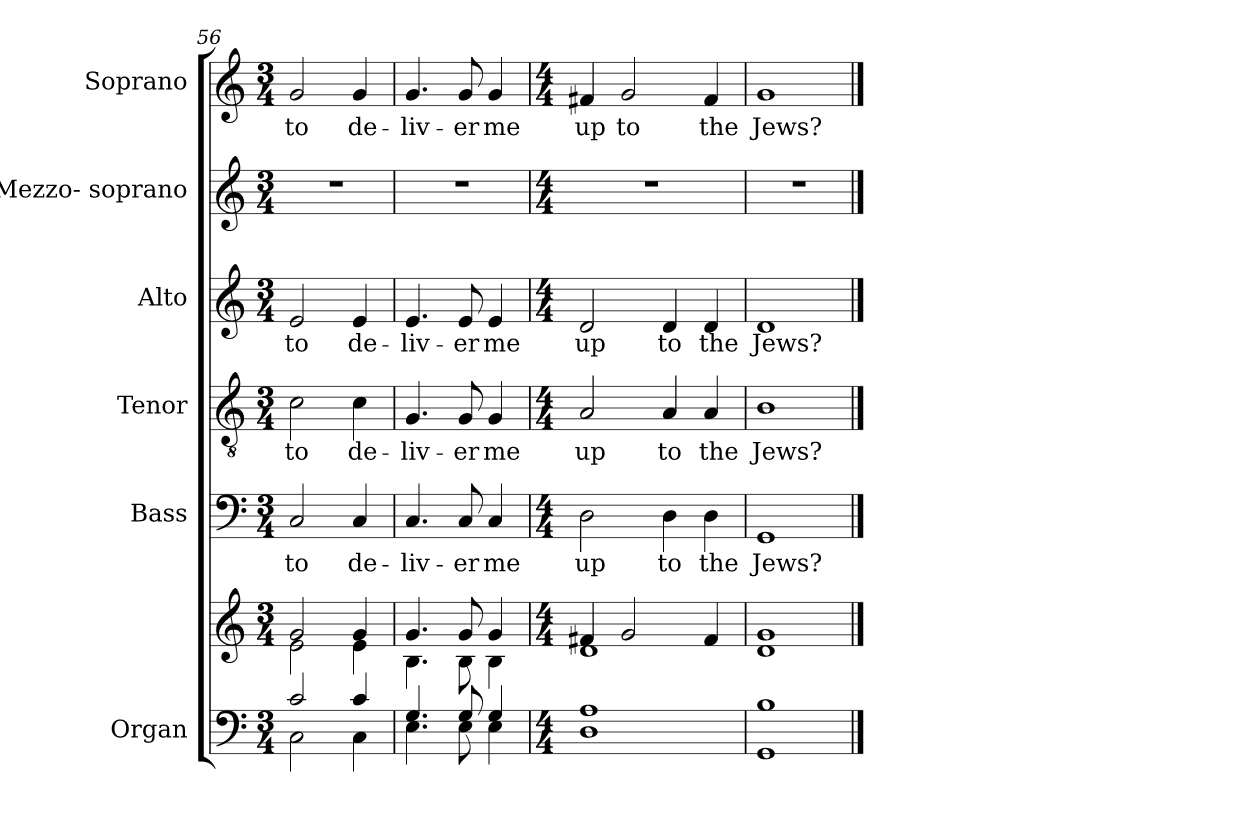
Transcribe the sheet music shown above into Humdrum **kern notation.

**kern	**kern	**kern	**text	**kern	**text	**kern	**text	**kern	**kern	**text
*part6	*part6	*part5	*part5	*part4	*part4	*part3	*part3	*part2	*part1	*part1
*staff7	*staff6	*staff5	*staff5	*staff4	*staff4	*staff3	*staff3	*staff2	*staff1	*staff1
*I"Organ	*	*I"Bass	*	*I"Tenor	*	*I"Alto	*	*I"Mezzo- soprano	*I"Soprano	*
*I'Org.	*	*I'B	*	*I'T.	*	*I'A	*	*I'M-S.	*I'S	*
!!LO:LB:g=z
*clefF4	*clefG2	*clefF4	*	*clefGv2	*	*clefG2	*	*clefG2	*clefG2	*
*	*	*	*	*ITrd7c12	*	*	*	*	*	*
*k[]	*k[]	*k[]	*	*k[]	*	*k[]	*	*k[]	*k[]	*
*C:	*C:	*C:	*	*C:	*	*C:	*	*C:	*C:	*
*M3/4	*M3/4	*M3/4	*	*M3/4	*	*M3/4	*	*M3/4	*M3/4	*
=56	=56	=56	=56	=56	=56	=56	=56	=56	=56	=56
*^	*^	*	*	*	*	*	*	*	*	*
!	!	!	!	!	!LO:LY:b:color=#000000	!	!	!	!	!	!	!
!	!	!	!	!	!	!	!LO:LY:b:color=#000000	!	!	!	!	!
!	!	!	!	!	!	!	!	!	!LO:LY:b:color=#000000	!LO:N:vis=1	!	!
!	!	!	!	!	!	!	!	!	!	!	!	!LO:LY:b:color=#000000
2ci/	2Ci\	2gi/	2ei\	2Ci/	to	2Ci\	to	2ei/	to	2.r	2gi/	to
!	!	!	!	!	!LO:LY:b:color=#000000	!	!	!	!	!	!	!
!	!	!	!	!	!	!	!LO:LY:b:color=#000000	!	!	!	!	!
!	!	!	!	!	!	!	!	!	!LO:LY:b:color=#000000	!	!	!
!	!	!	!	!	!	!	!	!	!	!	!	!LO:LY:b:color=#000000
4ci/	4Ci\	4gi/	4ei\	4Ci/	de-	4Ci\	de-	4ei/	de-	.	4gi/	de-
=57	=57	=57	=57	=57	=57	=57	=57	=57	=57	=57	=57	=57
!	!	!	!	!	!LO:LY:b:color=#000000	!	!	!	!	!	!	!
!	!	!	!	!	!	!	!LO:LY:b:color=#000000	!	!	!	!	!
!	!	!	!	!	!	!	!	!	!LO:LY:b:color=#000000	!LO:N:vis=1	!	!
!	!	!	!	!	!	!	!	!	!	!	!	!LO:LY:b:color=#000000
4.Gi/	4.Ei\	4.gi/	4.Bi\	4.Ci/	-liv-	4.GGi/	-liv-	4.ei/	-liv-	2.r	4.gi/	-liv-
!	!	!	!	!	!LO:LY:b:color=#000000	!	!	!	!	!	!	!
!	!	!	!	!	!	!	!LO:LY:b:color=#000000	!	!	!	!	!
!	!	!	!	!	!	!	!	!	!LO:LY:b:color=#000000	!	!	!
!	!	!	!	!	!	!	!	!	!	!	!	!LO:LY:b:color=#000000
8Gi/	8Ei\	8gi/	8Bi\	8Ci/	-er	8GGi/	-er	8ei/	-er	.	8gi/	-er
!	!	!	!	!	!LO:LY:b:color=#000000	!	!	!	!	!	!	!
!	!	!	!	!	!	!	!LO:LY:b:color=#000000	!	!	!	!	!
!	!	!	!	!	!	!	!	!	!LO:LY:b:color=#000000	!	!	!
!	!	!	!	!	!	!	!	!	!	!	!	!LO:LY:b:color=#000000
4Gi/	4Ei\	4gi/	4Bi\	4Ci/	me	4GGi/	me	4ei/	me	.	4gi/	me
=58	=58	=58	=58	=58	=58	=58	=58	=58	=58	=58	=58	=58
*M4/4	*	*M4/4	*	*M4/4	*	*M4/4	*	*M4/4	*	*M4/4	*M4/4	*
!	!	!	!	!	!LO:LY:b:color=#000000	!	!	!	!	!	!	!
!	!	!	!	!	!	!	!LO:LY:b:color=#000000	!	!	!	!	!
!	!	!	!	!	!	!	!	!	!LO:LY:b:color=#000000	!	!	!
!	!	!	!	!	!	!	!	!	!	!	!	!LO:LY:b:color=#000000
1Ai	1Di	4f#Xi/	1di	2Di\	up	2AAi/	up	2di/	up	1r	4f#Xi/	up
!	!	!	!	!	!	!	!	!	!	!	!	!LO:LY:b:color=#000000
.	.	2gi/	.	.	.	.	.	.	.	.	2gi/	to
!	!	!	!	!	!LO:LY:b:color=#000000	!	!	!	!	!	!	!
!	!	!	!	!	!	!	!LO:LY:b:color=#000000	!	!	!	!	!
!	!	!	!	!	!	!	!	!	!LO:LY:b:color=#000000	!	!	!
.	.	.	.	4Di\	to	4AAi/	to	4di/	to	.	.	.
!	!	!	!	!	!LO:LY:b:color=#000000	!	!	!	!	!	!	!
!	!	!	!	!	!	!	!LO:LY:b:color=#000000	!	!	!	!	!
!	!	!	!	!	!	!	!	!	!LO:LY:b:color=#000000	!	!	!
!	!	!	!	!	!	!	!	!	!	!	!	!LO:LY:b:color=#000000
.	.	4f#i/	.	4Di\	the	4AAi/	the	4di/	the	.	4f#i/	the
=59	=59	=59	=59	=59	=59	=59	=59	=59	=59	=59	=59	=59
!	!	!	!	!	!LO:LY:b:color=#000000	!	!	!	!	!	!	!
!	!	!	!	!	!	!	!LO:LY:b:color=#000000	!	!	!	!	!
!	!	!	!	!	!	!	!	!	!LO:LY:b:color=#000000	!	!	!
!	!	!	!	!	!	!	!	!	!	!	!	!LO:LY:b:color=#000000
1Bi	1GGi	1gi	1di	1GGi	Jews?	1BBi	Jews?	1di	Jews?	1r	1gi	Jews?
*v	*v	*	*	*	*	*	*	*	*	*	*	*
*	*v	*v	*	*	*	*	*	*	*	*	*
==	==	==	==	==	==	==	==	==	==	==
*-	*-	*-	*-	*-	*-	*-	*-	*-	*-	*-
